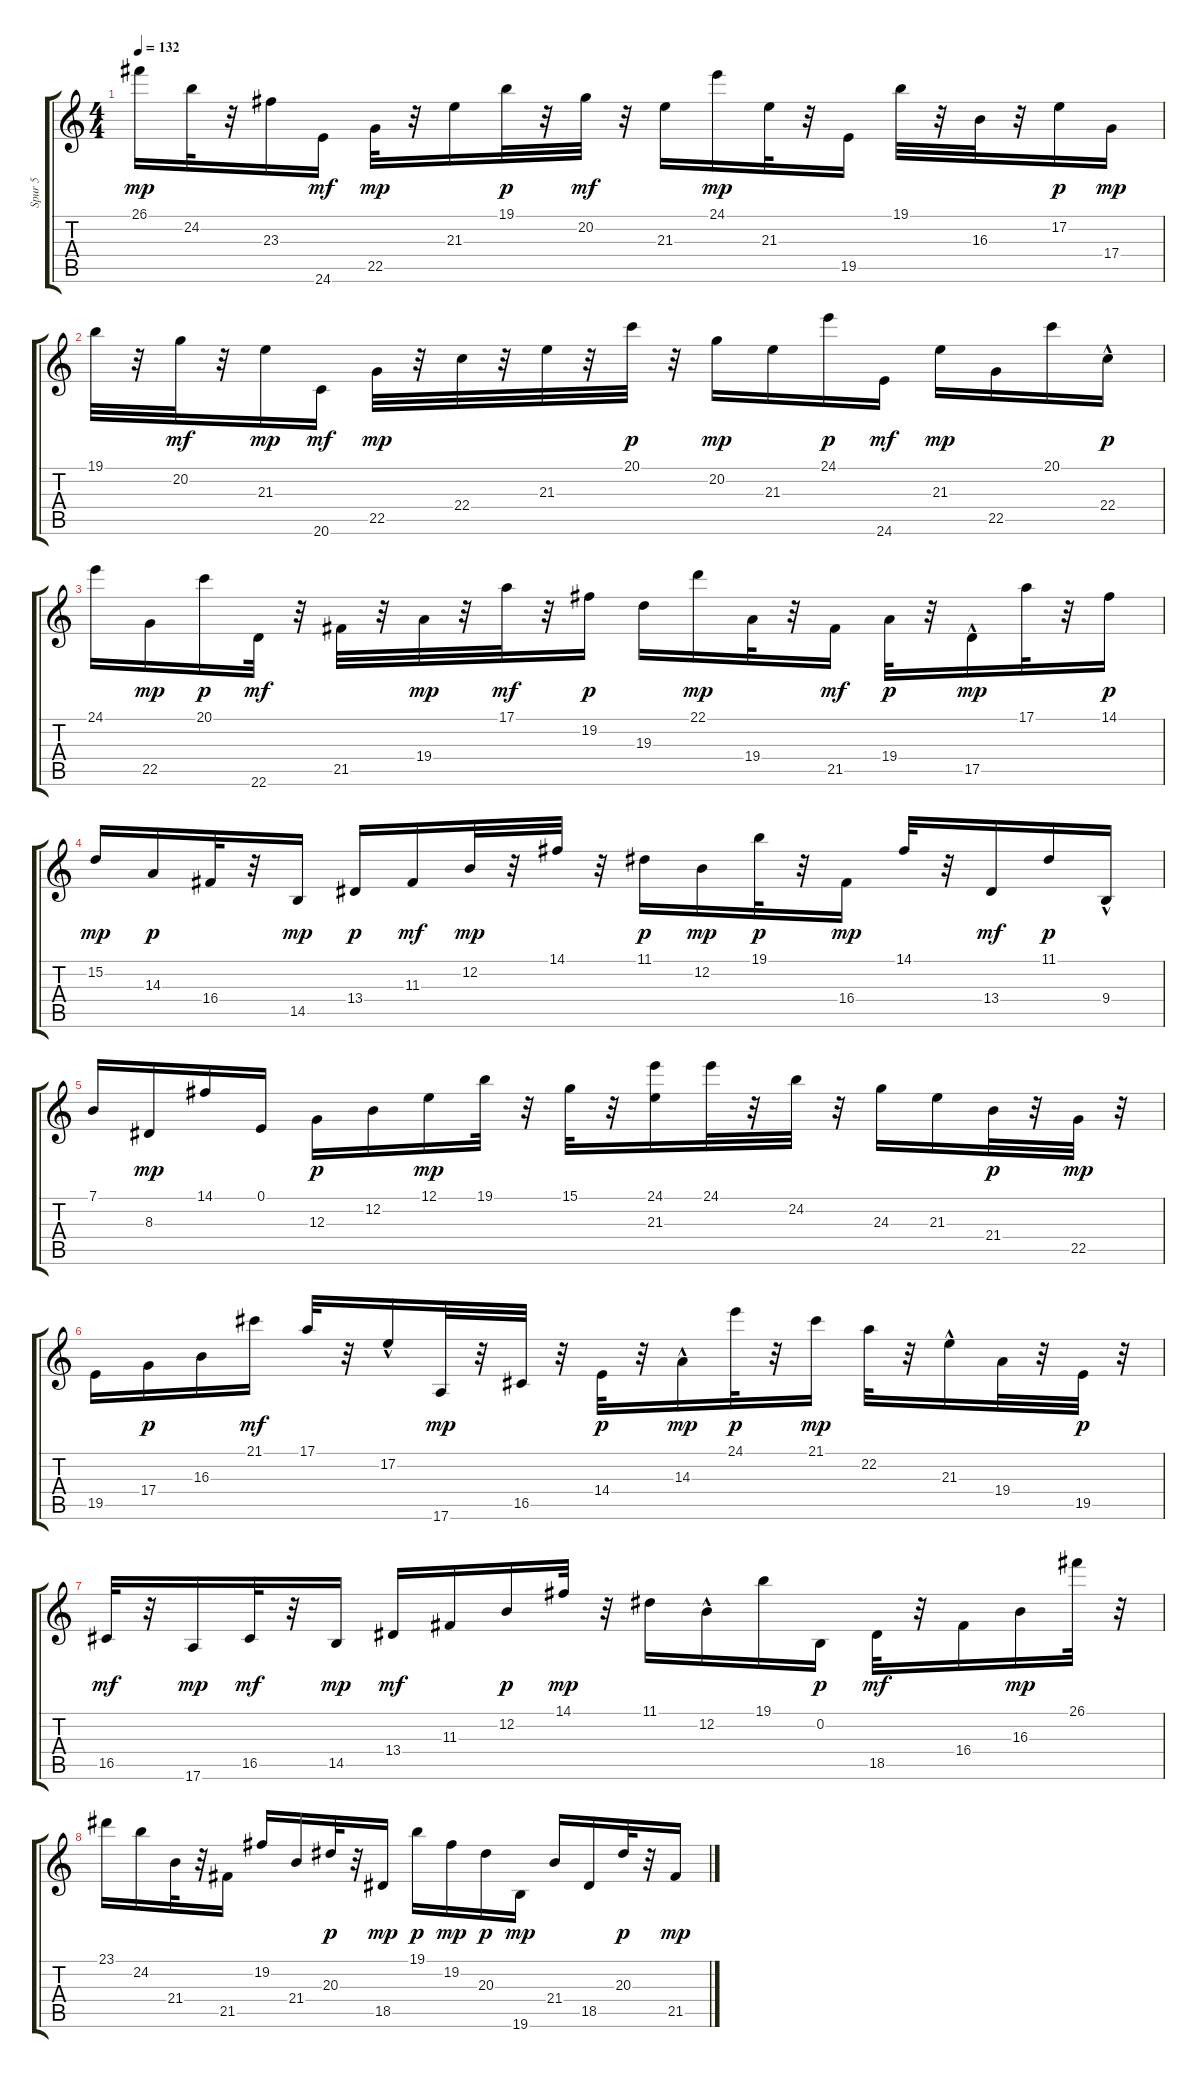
\track ("Spur 5" "Spur 5") {instrument lead1square}
\staff {score tabs}
\tuning (E4 B3 G3 D3 A2 E2) {hide}
\ts (4 4)
\tempo 132
\clef g2
\ks c
26.1.16{dy mp} 24.2.32 r.32 23.3.16 24.6.16{dy mf} 22.5.32{dy mp} r.32 21.3.16 19.1.32{dy p} r.32 20.2.32{dy mf} r.32 21.3.16 24.1.16{dy mp} 21.3.32 r.32 19.5.16 19.1.32 r.32 16.3.32 r.32 17.2.16{dy p} 17.4.16{dy mp} |
19.1.32 r.32 20.2.32{dy mf} r.32 21.3.16{dy mp} 20.6.16{dy mf} 22.5.32{dy mp} r.32 22.4.32 r.32 21.3.32 r.32 20.1.32{dy p} r.32 20.2.16{dy mp} 21.3.16 24.1.16{dy p} 24.6.16{dy mf} 21.3.16{dy mp} 22.5.16 20.1.16 22.4{hac}.16{dy p} |
24.1.16 22.5.16{dy mp} 20.1.16{dy p} 22.6.32{dy mf} r.32 21.5.32 r.32 19.4.32{dy mp} r.32 17.1.32{dy mf} r.32 19.2.16{dy p} 19.3.16 22.1.16{dy mp} 19.4.32 r.32 21.5.16{dy mf} 19.4.32{dy p} r.32 17.5{hac}.16{dy mp} 17.1.32 r.32 14.1.16{dy p} |
15.2.16{dy mp} 14.3.16{dy p} 16.4.32 r.32 14.5.16{dy mp} 13.4.16{dy p} 11.3.16{dy mf} 12.2.32{dy mp} r.32 14.1.32 r.32 11.1.16{dy p} 12.2.16{dy mp} 19.1.32{dy p} r.32 16.4.16{dy mp} 14.1.32 r.32 13.4.16{dy mf} 11.1.16{dy p} 9.4{hac}.16 |
7.1.16 8.3.16{dy mp} 14.1.16 0.1.16 12.3.16{dy p} 12.2.16 12.1.16{dy mp} 19.1.32 r.32 15.1.32 r.32 (24.1 21.3).16 24.1.32 r.32 24.2.32 r.32 24.3.16 21.3.16 21.4.32{dy p} r.32 22.5.32{dy mp} r.32 |
19.5.16 17.4.16{dy p} 16.3.16 21.1.16{dy mf} 17.1.32 r.32 17.2{hac}.16 17.6.32{dy mp} r.32 16.5.32 r.32 14.4.32{dy p} r.32 14.3{hac}.16{dy mp} 24.1.32{dy p} r.32 21.1.16{dy mp} 22.2.32 r.32 21.3{hac}.16 19.4.32 r.32 19.5.32{dy p} r.32 |
16.5.32{dy mf} r.32 17.6.16{dy mp} 16.5.32{dy mf} r.32 14.5.16{dy mp} 13.4.16{dy mf} 11.3.16 12.2.16{dy p} 14.1.32{dy mp} r.32 11.1.16 12.2{hac}.16 19.1.16 0.2.16{dy p} 18.5.32{dy mf} r.32 16.4.16 16.3.16{dy mp} 26.1.32 r.32 |
23.1.16 24.2.16 21.4.32 r.32 21.5.16 19.2.16 21.4.16 20.3.32{dy p} r.32 18.5.16{dy mp} 19.1.16{dy p} 19.2.16{dy mp} 20.3.16{dy p} 19.6.16{dy mp} 21.4.16 18.5.16 20.3.32{dy p} r.32 21.5.16{dy mp}
